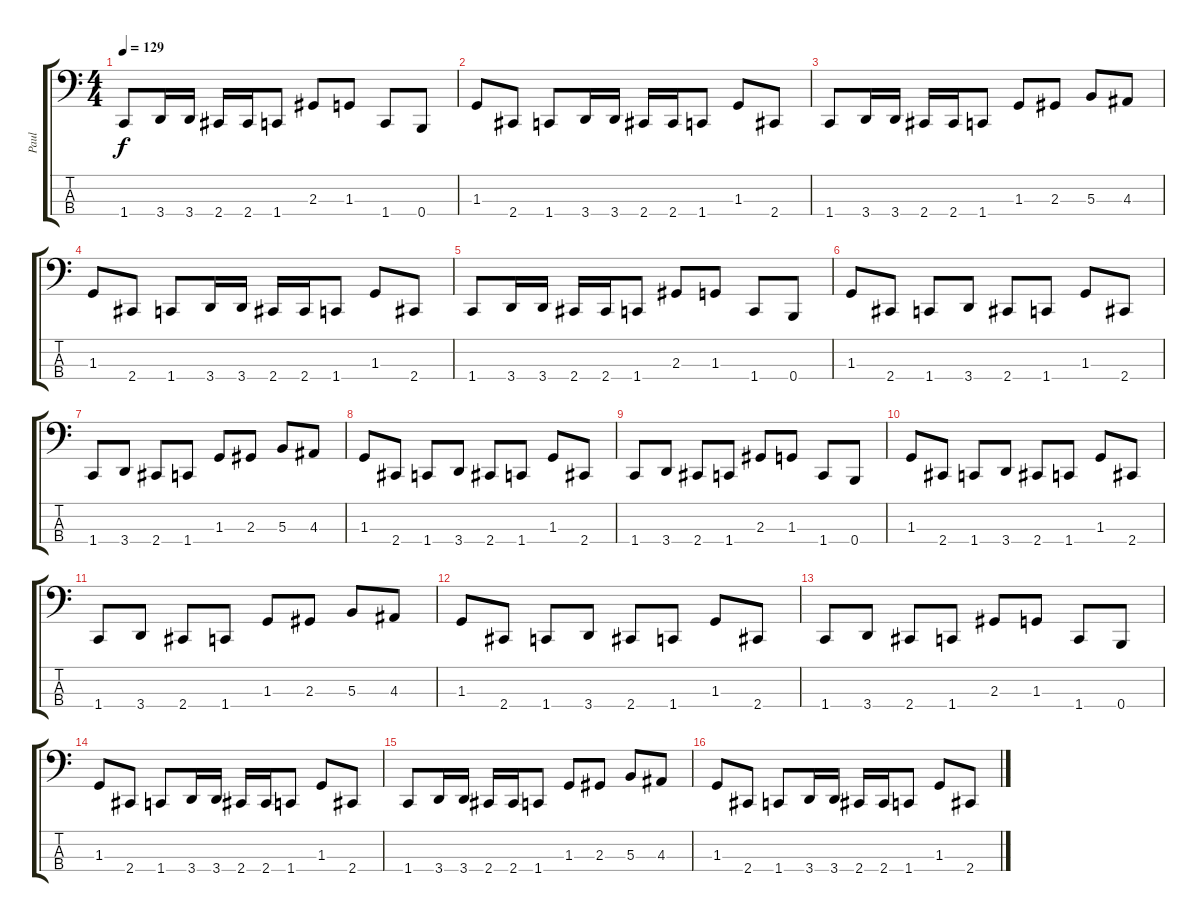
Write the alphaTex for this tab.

\track ("Paul" "Paul") {instrument electricbasspick}
\staff {score tabs}
\tuning (E2 B1 Gb1 B0) {hide}
\ts (4 4)
\tempo 129
\clef f4
\ks c
1.4.8{dy f} 3.4.16 3.4.16 2.4.16 2.4.16 1.4.8 2.3.8 1.3.8 1.4.8 0.4.8 |
1.3.8 2.4.8 1.4.8 3.4.16 3.4.16 2.4.16 2.4.16 1.4.8 1.3.8 2.4.8 |
1.4.8 3.4.16 3.4.16 2.4.16 2.4.16 1.4.8 1.3.8 2.3.8 5.3.8 4.3.8 |
1.3.8 2.4.8 1.4.8 3.4.16 3.4.16 2.4.16 2.4.16 1.4.8 1.3.8 2.4.8 |
1.4.8 3.4.16 3.4.16 2.4.16 2.4.16 1.4.8 2.3.8 1.3.8 1.4.8 0.4.8 |
1.3.8 2.4.8 1.4.8 3.4.8 2.4.8 1.4.8 1.3.8 2.4.8 |
1.4.8 3.4.8 2.4.8 1.4.8 1.3.8 2.3.8 5.3.8 4.3.8 |
1.3.8 2.4.8 1.4.8 3.4.8 2.4.8 1.4.8 1.3.8 2.4.8 |
1.4.8 3.4.8 2.4.8 1.4.8 2.3.8 1.3.8 1.4.8 0.4.8 |
1.3.8 2.4.8 1.4.8 3.4.8 2.4.8 1.4.8 1.3.8 2.4.8 |
1.4.8 3.4.8 2.4.8 1.4.8 1.3.8 2.3.8 5.3.8 4.3.8 |
1.3.8 2.4.8 1.4.8 3.4.8 2.4.8 1.4.8 1.3.8 2.4.8 |
1.4.8 3.4.8 2.4.8 1.4.8 2.3.8 1.3.8 1.4.8 0.4.8 |
1.3.8 2.4.8 1.4.8 3.4.16 3.4.16 2.4.16 2.4.16 1.4.8 1.3.8 2.4.8 |
1.4.8 3.4.16 3.4.16 2.4.16 2.4.16 1.4.8 1.3.8 2.3.8 5.3.8 4.3.8 |
1.3.8 2.4.8 1.4.8 3.4.16 3.4.16 2.4.16 2.4.16 1.4.8 1.3.8 2.4.8
